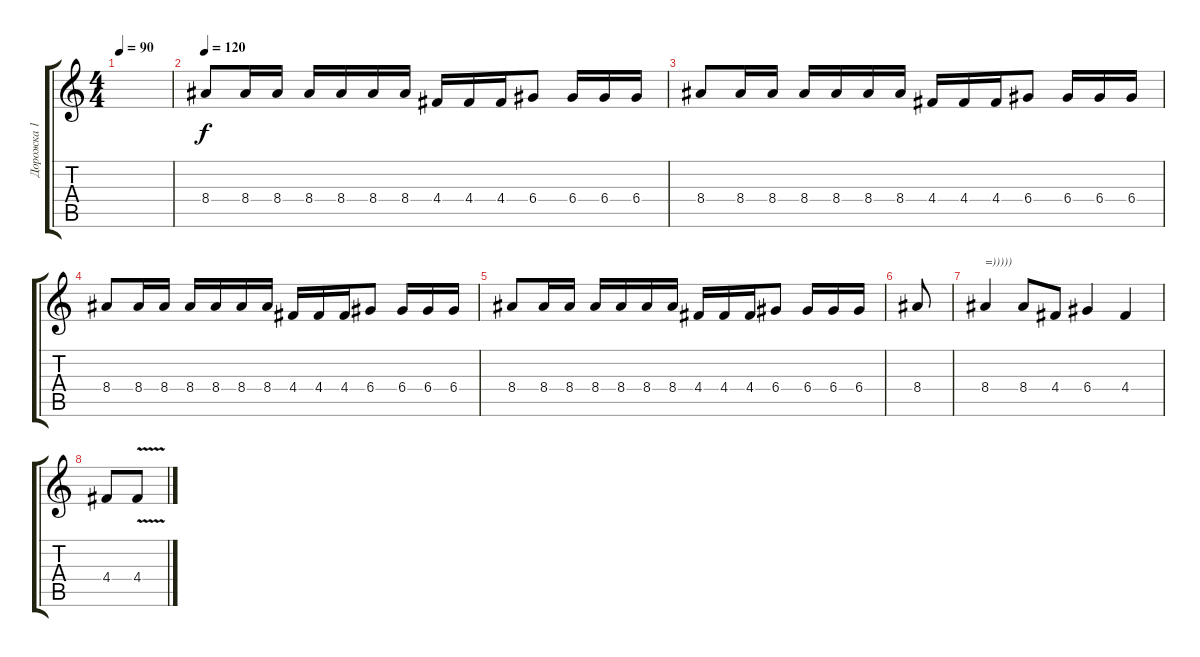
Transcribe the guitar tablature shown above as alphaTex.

\track ("Дорожка 1" "Дорожка 1") {instrument overdrivenguitar}
\staff {score tabs}
\tuning (E4 B3 G3 D3 A2 E2) {hide}
\ts (4 4)
\tempo 90
\clef g2
\ks c
|
\tempo 120
8.4.8 8.4.16 8.4.16 8.4.16 8.4.16 8.4.16 8.4.16 4.4.16 4.4.16 4.4.16 6.4.8 6.4.16 6.4.16 6.4.16 |
8.4.8 8.4.16 8.4.16 8.4.16 8.4.16 8.4.16 8.4.16 4.4.16 4.4.16 4.4.16 6.4.8 6.4.16 6.4.16 6.4.16 |
8.4.8 8.4.16 8.4.16 8.4.16 8.4.16 8.4.16 8.4.16 4.4.16 4.4.16 4.4.16 6.4.8 6.4.16 6.4.16 6.4.16 |
8.4.8 8.4.16 8.4.16 8.4.16 8.4.16 8.4.16 8.4.16 4.4.16 4.4.16 4.4.16 6.4.8 6.4.16 6.4.16 6.4.16 |
8.4.8 |
8.4.4{txt "=)))))"} 8.4.8 4.4.8 6.4.4 4.4.4 |
4.4.8 4.4{v}.8
